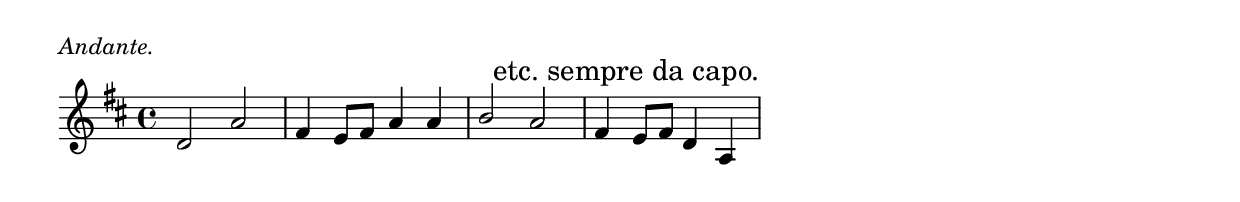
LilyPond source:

\header { piece = \markup { \italic "Andante." } }

bar = {
  \override Stem #'direction = #up

  \clef treble
  \key d \major

  d'2 a'2 fis'4 e'8 fis'8 a'4 a'4 b'2 a'2 fis'4 e'8 fis'8 d'4 a4 

  \override Score.RehearsalMark
       #'break-visibility = #begin-of-line-invisible
  \once \override Score.RehearsalMark #'self-alignment-X = #right
  \mark "etc. sempre da capo."
}

\score {
	\new Staff = "bar" \bar
	\midi { 
    \context { 
      \Score 
      tempoWholesPerMinute = #(ly:make-moment 120 4) 
    } 
	}
	\layout {
	  \context {
	    \Score
	    \remove "Bar_number_engraver"
	  }
	  indent = #0
	  % line-width = #150
	}
}

\version "2.7.39"  % necessary for upgrading to future LilyPond versions.
